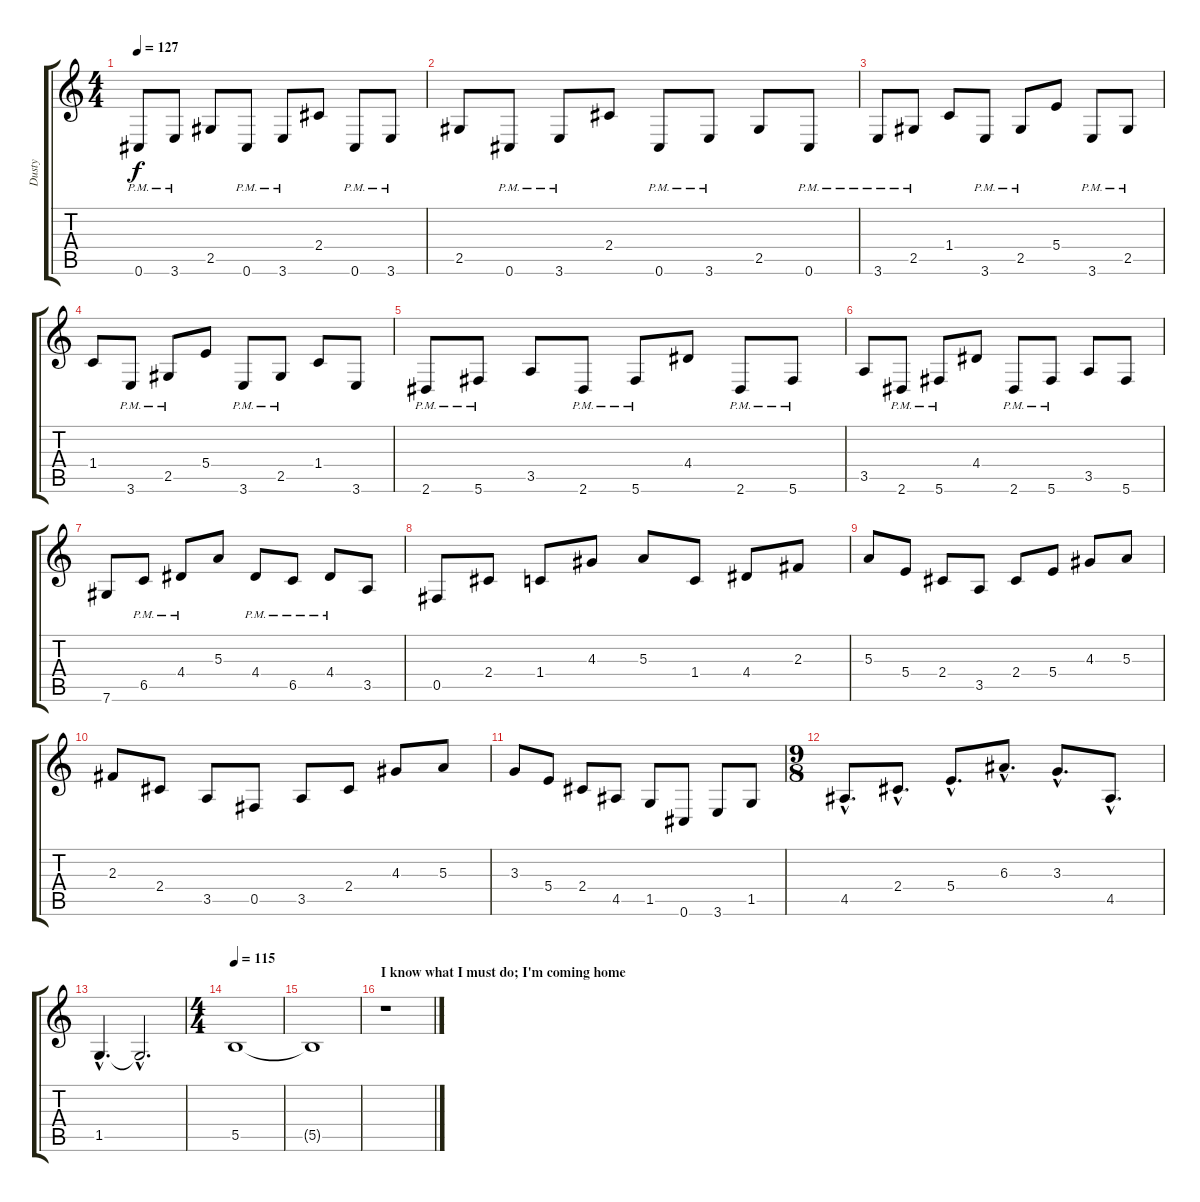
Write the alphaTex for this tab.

\track ("Dusty" "Dusty") {instrument distortionguitar}
\staff {score tabs}
\tuning (Db4 Ab3 E3 B2 Gb2 Db2) {hide}
\ts (4 4)
\tempo 127
\clef g2
\ks c
0.6{pm}.8{dy f} 3.6{pm}.8 2.5.8 0.6{pm}.8 3.6{pm}.8 2.4.8 0.6{pm}.8 3.6{pm}.8 |
2.5.8 0.6{pm}.8 3.6{pm}.8 2.4.8 0.6{pm}.8 3.6{pm}.8 2.5.8 0.6{pm}.8 |
3.6{pm}.8 2.5{pm}.8 1.4.8 3.6{pm}.8 2.5{pm}.8 5.4.8 3.6{pm}.8 2.5{pm}.8 |
1.4.8 3.6{pm}.8 2.5{pm}.8 5.4.8 3.6{pm}.8 2.5{pm}.8 1.4.8 3.6.8 |
2.6{pm}.8 5.6{pm}.8 3.5.8 2.6{pm}.8 5.6{pm}.8 4.4.8 2.6{pm}.8 5.6{pm}.8 |
3.5.8 2.6{pm}.8 5.6{pm}.8 4.4.8 2.6{pm}.8 5.6{pm}.8 3.5.8 5.6.8 |
7.6.8 6.5{pm}.8 4.4{pm}.8 5.3.8 4.4{pm}.8 6.5{pm}.8 4.4{pm}.8 3.5.8 |
0.5.8 2.4.8 1.4.8 4.3.8 5.3.8 1.4.8 4.4.8 2.3.8 |
5.3.8 5.4.8 2.4.8 3.5.8 2.4.8 5.4.8 4.3.8 5.3.8 |
2.3.8 2.4.8 3.5.8 0.5.8 3.5.8 2.4.8 4.3.8 5.3.8 |
3.3.8 5.4.8 2.4.8 4.5.8 1.5.8 0.6.8 3.6.8 1.5.8 |
\ts (9 8)
4.5{hac}.8{d} 2.4{hac}.8{d} 5.4{hac}.8{d} 6.3{hac}.8{d} 3.3{hac}.8{d} 4.5{hac}.8{d} |
1.5{hac}.4{d} 1.5{hac t}.2{d} |
\ts (4 4)
\tempo 115
5.5.1 |
5.5{t}.1 |
\section ("" "I know what I must do; I'm coming home")
r.1
